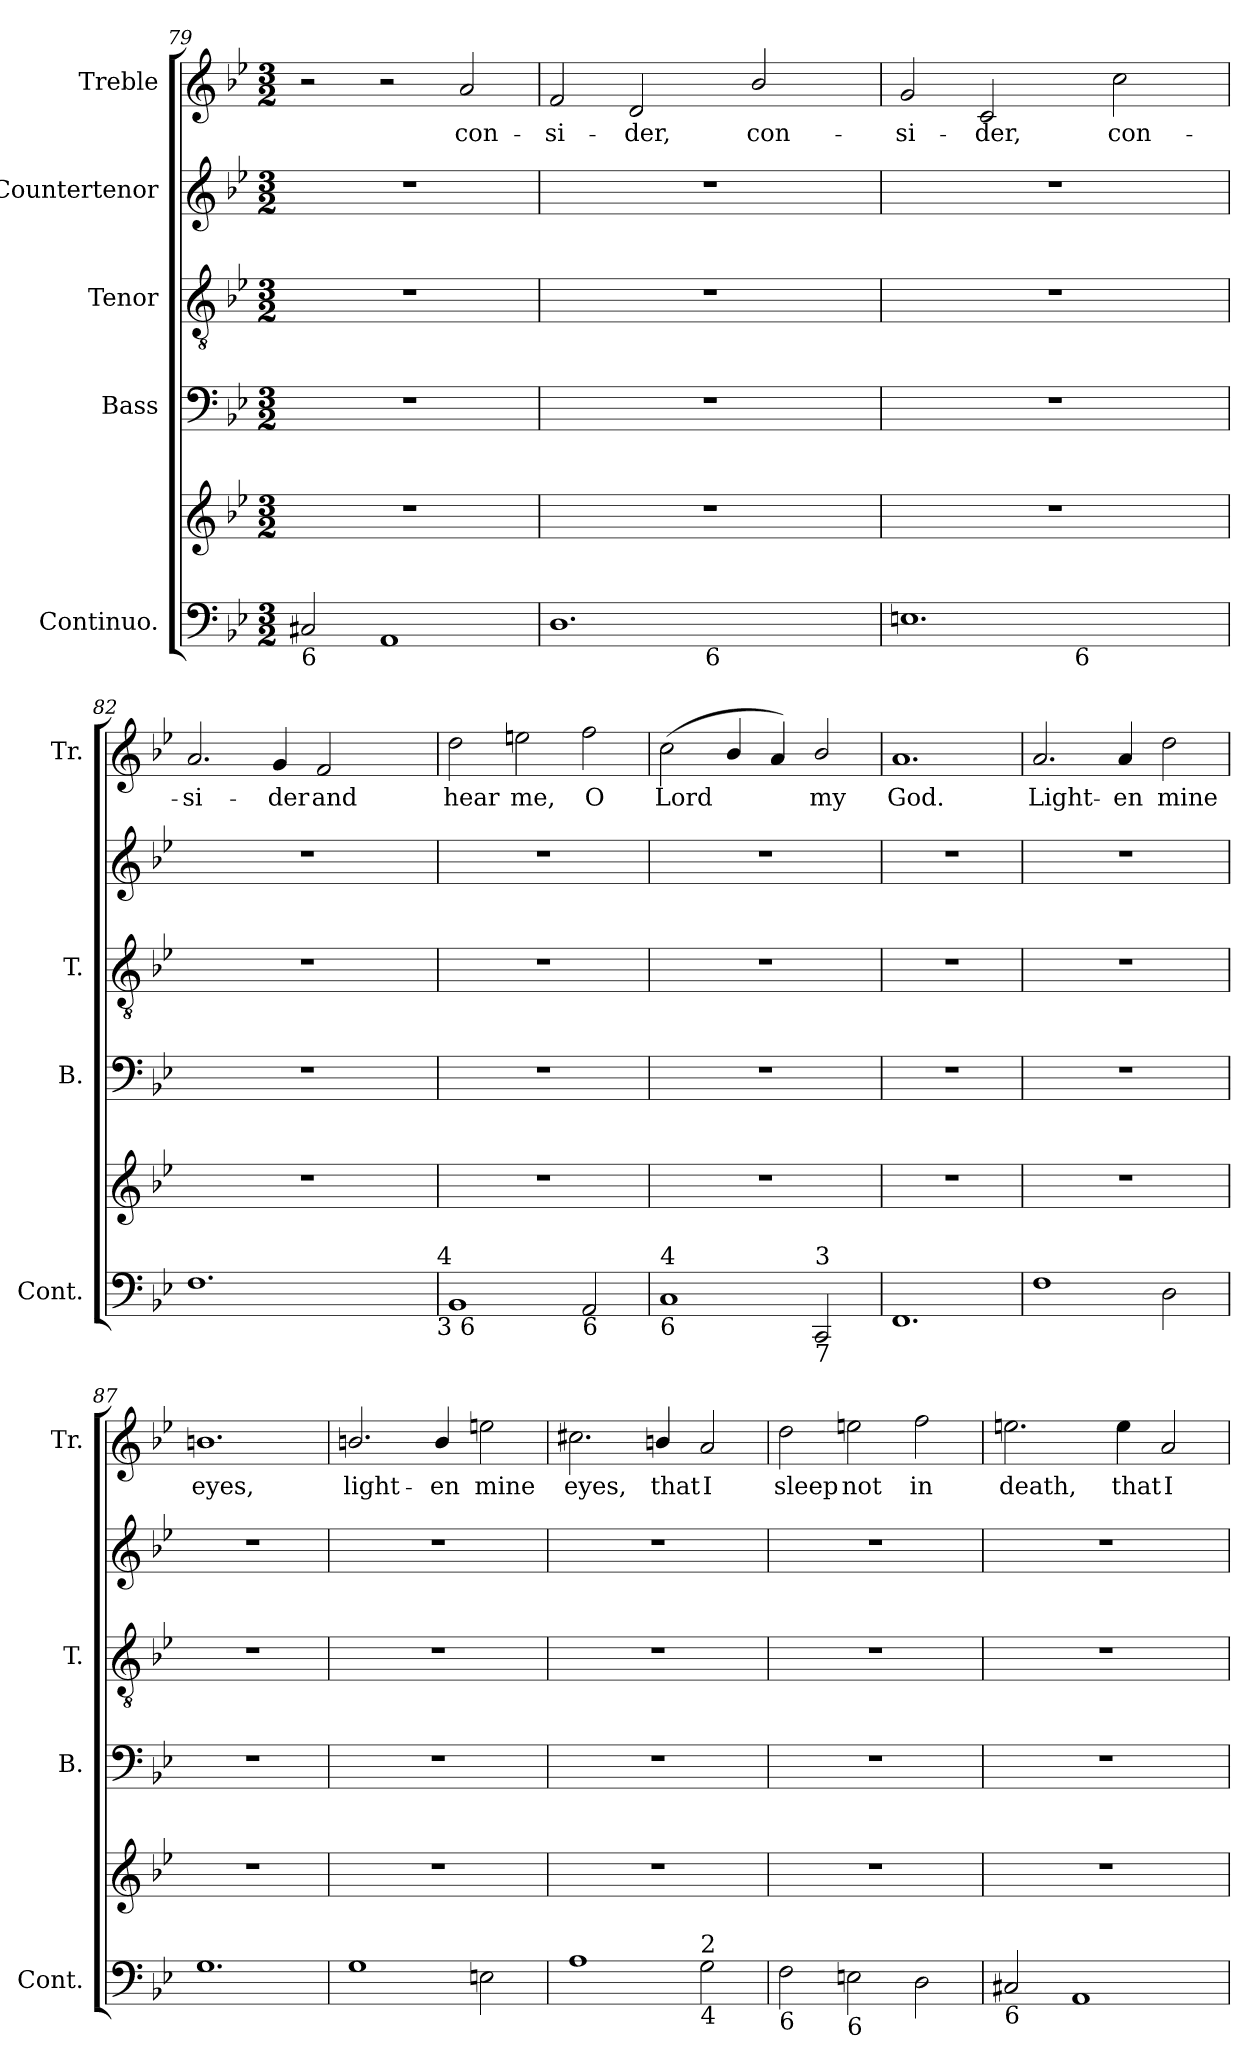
**kern	**kern	**kern	**kern	**kern	**kern	**text
*part5	*part5	*part4	*part3	*part2	*part1	*part1
*staff6	*staff5	*staff4	*staff3	*staff2	*staff1	*staff1
*I"Continuo.	*	*I"Bass	*I"Tenor	*I"Countertenor	*I"Treble	*
*I'Cont.	*	*I'B.	*I'T.	*	*I'Tr.	*
*clefF4	*clefG2	*clefF4	*clefGv2	*clefG2	*clefG2	*
*	*	*	*ITrd7c12	*	*	*
*k[b-e-]	*k[b-e-]	*k[b-e-]	*k[b-e-]	*k[b-e-]	*k[b-e-]	*
*g:	*g:	*g:	*g:	*g:	*g:	*
*M3/2	*M3/2	*M3/2	*M3/2	*M3/2	*M3/2	*
=79	=79	=79	=79	=79	=79	=79
!LO:TX:b:t=6	!	!	!	!	!	!
!	!LO:N:vis=1	!LO:N:vis=1	!LO:N:vis=1	!LO:N:vis=1	!	!
2C#Xi/	1.r	1.r	1.r	1.r	2r	.
1AAi	.	.	.	.	2r	.
!	!	!	!	!	!	!LO:LY:b:color=#000000
.	.	.	.	.	2ai/	con-
!!LO:LB:g=z
=80	=80	=80	=80	=80	=80	=80
!	!LO:N:vis=1	!LO:N:vis=1	!LO:N:vis=1	!LO:N:vis=1	!	!
!	!	!	!	!	!	!LO:LY:b:color=#000000
*^	*	*	*	*	*	*
1.Di	2ryy	1.r	1.r	1.r	1.r	2fi/	-si-
!	!	!	!	!	!	!	!LO:LY:b:color=#000000
.	4ryy	.	.	.	.	2di/	-der,
.	32ryy	.	.	.	.	.	.
.	128ryy	.	.	.	.	.	.
.	512.ryy	.	.	.	.	.	.
!	!LO:TX:b:t=6	!	!	!	!	!	!
.	2ryy	.	.	.	.	.	.
!	!	!	!	!	!	!	!LO:LY:b:color=#000000
.	.	.	.	.	.	2b-i/	con-
.	8ryy	.	.	.	.	.	.
.	16ryy	.	.	.	.	.	.
.	64ryy	.	.	.	.	.	.
.	256ryy	.	.	.	.	.	.
.	1024ryy	.	.	.	.	.	.
=81	=81	=81	=81	=81	=81	=81	=81
!	!	!LO:N:vis=1	!LO:N:vis=1	!LO:N:vis=1	!LO:N:vis=1	!	!
!	!	!	!	!	!	!	!LO:LY:b:color=#000000
1.Eni	2ryy	1.r	1.r	1.r	1.r	2gi/	-si-
!	!	!	!	!	!	!	!LO:LY:b:color=#000000
.	4ryy	.	.	.	.	2ci/	-der,
.	16ryy	.	.	.	.	.	.
.	32ryy	.	.	.	.	.	.
.	256.ryy	.	.	.	.	.	.
!	!LO:TX:b:t=6	!	!	!	!	!	!
.	2ryy	.	.	.	.	.	.
!	!	!	!	!	!	!	!LO:LY:b:color=#000000
.	.	.	.	.	.	2cci\	con-
.	8ryy	.	.	.	.	.	.
.	64ryy	.	.	.	.	.	.
.	128ryy	.	.	.	.	.	.
.	512ryy	.	.	.	.	.	.
=82	=82	=82	=82	=82	=82	=82	=82
!	!	!LO:N:vis=1	!LO:N:vis=1	!LO:N:vis=1	!LO:N:vis=1	!	!
!	!	!	!	!	!	!	!LO:LY:b:color=#000000
1.Fi	1ryy	1.r	1.r	1.r	1.r	2.ai/	-si-
!	!	!	!	!	!	!	!LO:LY:b:color=#000000
.	.	.	.	.	.	4gi/	-der
!	!	!	!	!	!	!	!LO:LY:b:color=#000000
.	4ryy	.	.	.	.	2fi/	and
.	8ryy	.	.	.	.	.	.
.	16ryy	.	.	.	.	.	.
.	32ryy	.	.	.	.	.	.
.	64ryy	.	.	.	.	.	.
.	128...ryy	.	.	.	.	.	.
!	!LO:TX:b:t=3     6	!	!	!	!	!	!
!	!LO:TX:t=4	!	!	!	!	!	!
.	1024ryy	.	.	.	.	.	.
=83	=83	=83	=83	=83	=83	=83	=83
!	!	!LO:N:vis=1	!LO:N:vis=1	!LO:N:vis=1	!LO:N:vis=1	!	!
*v	*v	*	*	*	*	*	*
*^	*	*	*	*	*	*
!	!	!	!	!	!	!	!LO:LY:b:color=#000000
*v	*v	*	*	*	*	*	*
1BB-i	1.r	1.r	1.r	1.r	2ddi\	hear
!	!	!	!	!	!	!LO:LY:b:color=#000000
.	.	.	.	.	2eeni\	me,
!LO:TX:b:t=6	!	!	!	!	!	!
!	!	!	!	!	!	!LO:LY:b:color=#000000
2AAi/	.	.	.	.	2ffi\	O
!!LO:LB:g=z
=84	=84	=84	=84	=84	=84	=84
!	!LO:N:vis=1	!LO:N:vis=1	!LO:N:vis=1	!LO:N:vis=1	!	!
!LO:TX:b:t=6	!	!	!	!	!	!
!LO:TX:t=4	!	!	!	!	!	!
!	!	!	!	!	!	!LO:LY:b:color=#000000
1Ci	1.r	1.r	1.r	1.r	(2cci\	Lord
.	.	.	.	.	4b-i/	.
.	.	.	.	.	4ai/)	.
!LO:TX:b:t=7	!	!	!	!	!	!
!LO:TX:t=3	!	!	!	!	!	!
!	!	!	!	!	!	!LO:LY:b:color=#000000
2CCi/	.	.	.	.	2b-i/	my
=85	=85	=85	=85	=85	=85	=85
!	!LO:N:vis=1	!LO:N:vis=1	!LO:N:vis=1	!LO:N:vis=1	!	!
!	!	!	!	!	!	!LO:LY:b:color=#000000
1.FFi	1.r	1.r	1.r	1.r	1.ai	God.
=86	=86	=86	=86	=86	=86	=86
!	!LO:N:vis=1	!LO:N:vis=1	!LO:N:vis=1	!LO:N:vis=1	!	!
!	!	!	!	!	!	!LO:LY:b:color=#000000
1Fi	1.r	1.r	1.r	1.r	2.ai/	Light-
!	!	!	!	!	!	!LO:LY:b:color=#000000
.	.	.	.	.	4ai/	-en
!	!	!	!	!	!	!LO:LY:b:color=#000000
2Di\	.	.	.	.	2ddi\	mine
=87	=87	=87	=87	=87	=87	=87
!	!LO:N:vis=1	!LO:N:vis=1	!LO:N:vis=1	!LO:N:vis=1	!	!
!	!	!	!	!	!	!LO:LY:b:color=#000000
1.Gi	1.r	1.r	1.r	1.r	1.bni	eyes,
=88	=88	=88	=88	=88	=88	=88
!	!LO:N:vis=1	!LO:N:vis=1	!LO:N:vis=1	!LO:N:vis=1	!	!
!	!	!	!	!	!	!LO:LY:b:color=#000000
1Gi	1.r	1.r	1.r	1.r	2.bni/	light-
!	!	!	!	!	!	!LO:LY:b:color=#000000
.	.	.	.	.	4bi/	-en
!	!	!	!	!	!	!LO:LY:b:color=#000000
2Eni\	.	.	.	.	2eeni\	mine
!!LO:LB:g=z
=89	=89	=89	=89	=89	=89	=89
!	!LO:N:vis=1	!LO:N:vis=1	!LO:N:vis=1	!LO:N:vis=1	!	!
!	!	!	!	!	!	!LO:LY:b:color=#000000
1Ai	1.r	1.r	1.r	1.r	2.cc#Xi\	eyes,
!	!	!	!	!	!	!LO:LY:b:color=#000000
.	.	.	.	.	4bni/	that
!LO:TX:b:t=4	!	!	!	!	!	!
!LO:TX:t=2	!	!	!	!	!	!
!	!	!	!	!	!	!LO:LY:b:color=#000000
2Gi\	.	.	.	.	2ai/	I
=90	=90	=90	=90	=90	=90	=90
!	!LO:N:vis=1	!LO:N:vis=1	!LO:N:vis=1	!LO:N:vis=1	!	!
!LO:TX:b:t=6	!	!	!	!	!	!
!	!	!	!	!	!	!LO:LY:b:color=#000000
2Fi\	1.r	1.r	1.r	1.r	2ddi\	sleep
!LO:TX:b:t=6	!	!	!	!	!	!
!	!	!	!	!	!	!LO:LY:b:color=#000000
2Eni\	.	.	.	.	2eeni\	not
!	!	!	!	!	!	!LO:LY:b:color=#000000
2Di\	.	.	.	.	2ffi\	in
=91	=91	=91	=91	=91	=91	=91
!	!LO:N:vis=1	!LO:N:vis=1	!LO:N:vis=1	!LO:N:vis=1	!	!
!LO:TX:b:t=6	!	!	!	!	!	!
!	!	!	!	!	!	!LO:LY:b:color=#000000
2C#Xi/	1.r	1.r	1.r	1.r	2.eeni\	death,
1AAi	.	.	.	.	.	.
!	!	!	!	!	!	!LO:LY:b:color=#000000
.	.	.	.	.	4eei\	that
!	!	!	!	!	!	!LO:LY:b:color=#000000
.	.	.	.	.	2ai/	I
=	=	=	=	=	=	=
*-	*-	*-	*-	*-	*-	*-
